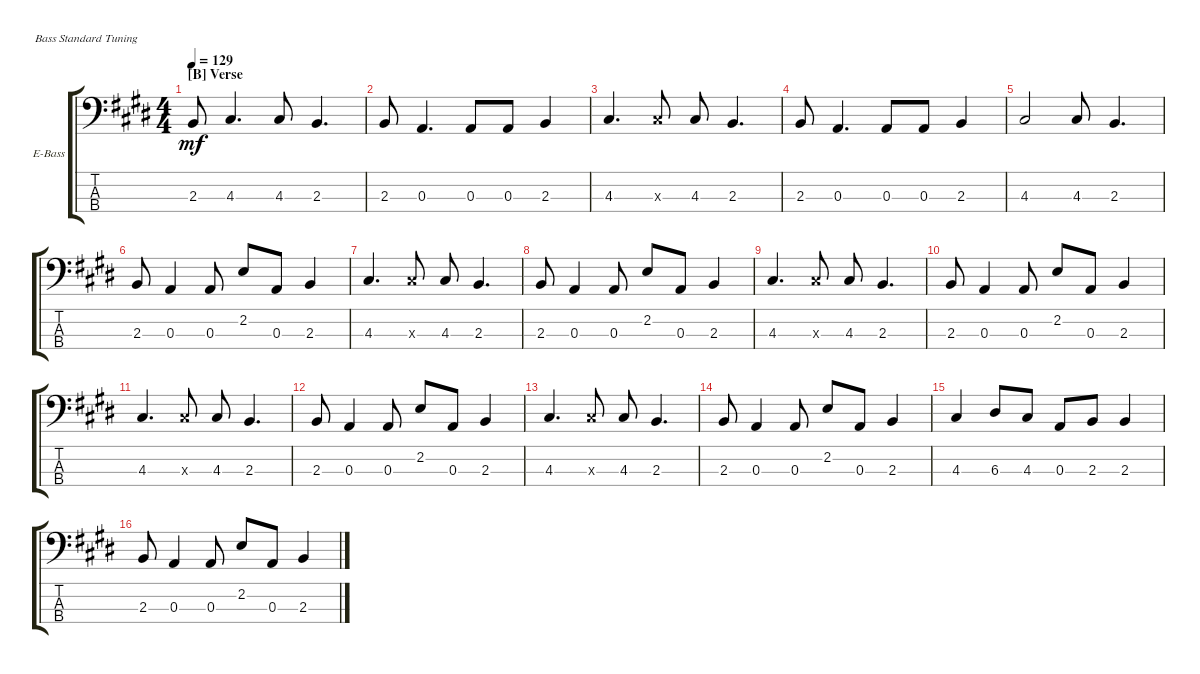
\defaultSystemsLayout 4
\bracketExtendMode groupsimilarinstruments
\firstSystemTrackNameOrientation horizontal
\otherSystemsTrackNameOrientation horizontal
\chordDiagramsInScore
\track ("Electric Bass" "E-Bass") {instrument electricbassfinger}
\staff {score tabs}
\tuning (G2 D2 A1 E1)
\ts (4 4)
\section ("B" "Verse")
\tempo 129
\clef f4
\ks c#minor
2.3.8{dy mf} 4.3.4{d} 4.3.8 2.3.4{d} |
2.3.8 0.3.4{d} 0.3.8 0.3.8 2.3.4 |
4.3.4{d} 4.3{x}.8 4.3.8 2.3.4{d} |
2.3.8 0.3.4{d} 0.3.8 0.3.8 2.3.4 |
4.3.2 4.3.8 2.3.4{d} |
2.3.8 0.3.4 0.3.8 2.2.8 0.3.8 2.3.4 |
4.3.4{d} 4.3{x}.8 4.3.8 2.3.4{d} |
2.3.8 0.3.4 0.3.8 2.2.8 0.3.8 2.3.4 |
4.3.4{d} 4.3{x}.8 4.3.8 2.3.4{d} |
2.3.8 0.3.4 0.3.8 2.2.8 0.3.8 2.3.4 |
4.3.4{d} 4.3{x}.8 4.3.8 2.3.4{d} |
2.3.8 0.3.4 0.3.8 2.2.8 0.3.8 2.3.4 |
4.3.4{d} 4.3{x}.8 4.3.8 2.3.4{d} |
2.3.8 0.3.4 0.3.8 2.2.8 0.3.8 2.3.4 |
4.3.4 6.3.8 4.3.8 0.3.8 2.3.8 2.3.4 |
2.3.8 0.3.4 0.3.8 2.2.8 0.3.8 2.3.4
